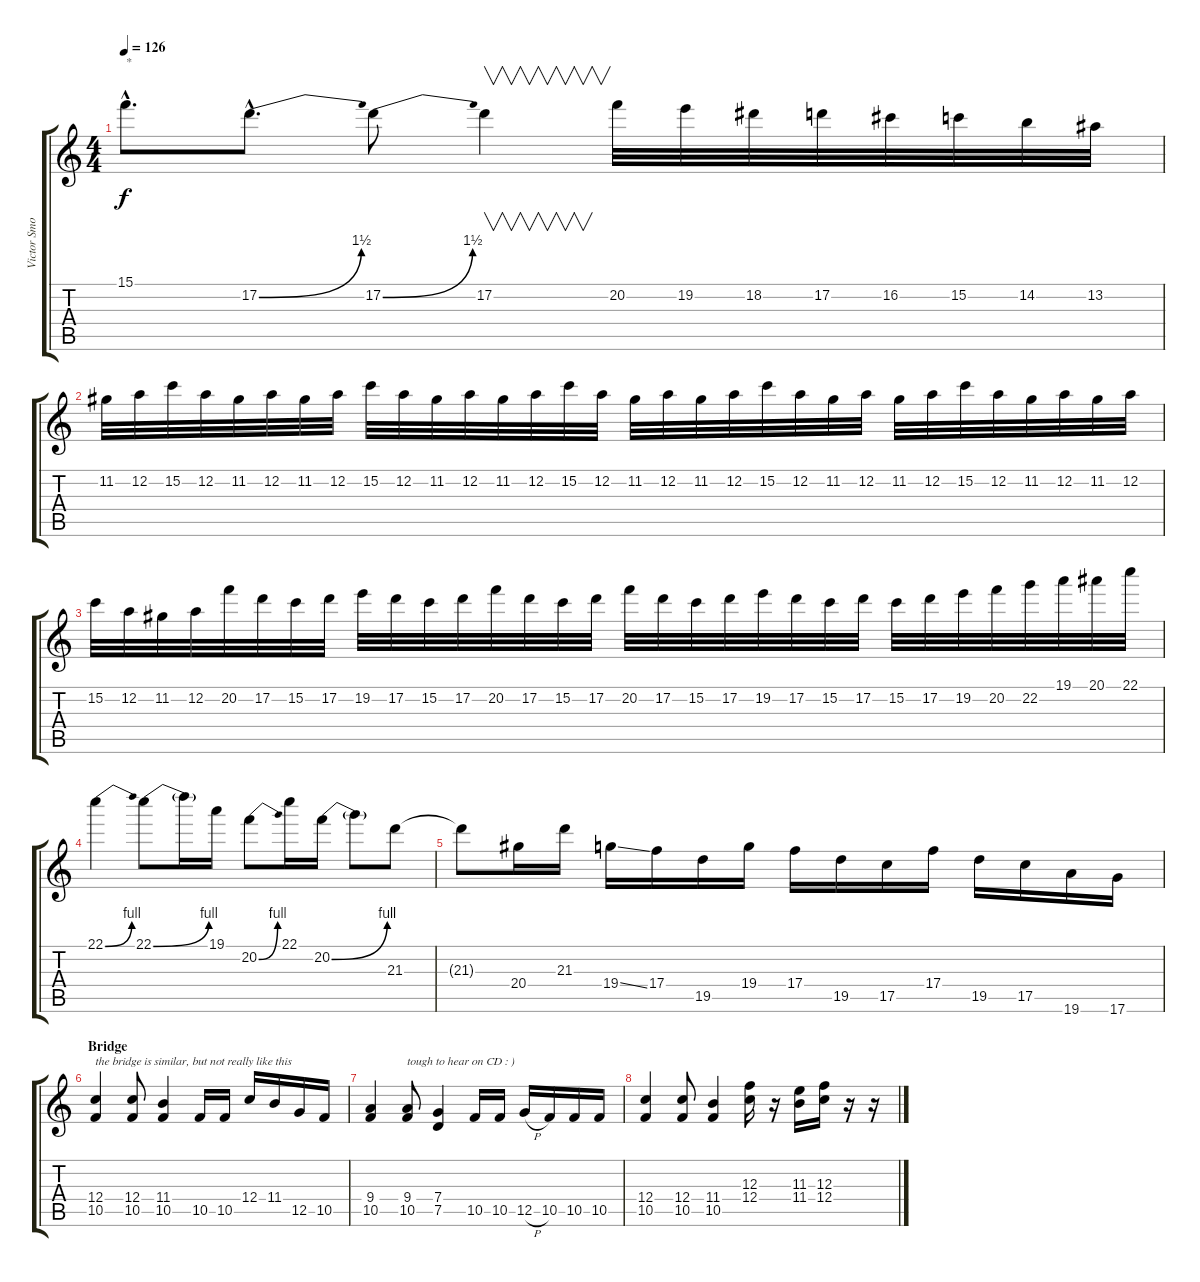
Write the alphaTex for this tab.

\track ("Victor Smolski" "Victor Smo") {instrument distortionguitar}
\staff {score tabs}
\tuning (D4 A3 F3 C3 G2 D2) {hide}
\ts (4 4)
\tempo 126
\clef g2
\ks c
15.1{hac}.8{d txt "*" dy f} 17.2{be (bend 0 0 60 6) hac}.8{d} 17.2{be (bend 0 0 60 6)}.8 17.2.4{v} 20.2.32 19.2.32 18.2.32 17.2.32 16.2.32 15.2.32 14.2.32 13.2.32 |
11.2.32 12.2.32 15.2.32 12.2.32 11.2.32 12.2.32 11.2.32 12.2.32 15.2.32 12.2.32 11.2.32 12.2.32 11.2.32 12.2.32 15.2.32 12.2.32 11.2.32 12.2.32 11.2.32 12.2.32 15.2.32 12.2.32 11.2.32 12.2.32 11.2.32 12.2.32 15.2.32 12.2.32 11.2.32 12.2.32 11.2.32 12.2.32 |
15.2.32 12.2.32 11.2.32 12.2.32 20.2.32 17.2.32 15.2.32 17.2.32 19.2.32 17.2.32 15.2.32 17.2.32 20.2.32 17.2.32 15.2.32 17.2.32 20.2.32 17.2.32 15.2.32 17.2.32 19.2.32 17.2.32 15.2.32 17.2.32 15.2.32 17.2.32 19.2.32 20.2.32 22.2.32 19.1.32 20.1.32 22.1.32 |
22.1{be (bend 0 0 60 4)}.4 22.1{be (bend 0 0 60 4)}.8 22.1{t}.16 19.1.16 20.2{be (bend 0 0 60 4)}.8 22.1.16 20.2{be (bend 0 0 60 4)}.16 20.2{t}.8 21.3.8 |
21.3{t}.8 20.4.16 21.3.16 19.4{ss}.16 17.4.16 19.5.16 19.4.16 17.4.16 19.5.16 17.5.16 17.4.16 19.5.16 17.5.16 19.6.16 17.6.16 |
\section ("" "Bridge")
(12.4 10.5).4{txt "the bridge is similar, but not really like this"} (12.4 10.5).8 (11.4 10.5).4 10.5.16 10.5.16 12.4.16 11.4.16 12.5.16 10.5.16 |
(9.4 10.5).4 (9.4 10.5).8{txt "tough to hear on CD : )"} (7.4 7.5).4 10.5.16 10.5.16 12.5{h}.16 10.5.16 10.5.16 10.5.16 |
(12.4 10.5).4 (12.4 10.5).8 (11.4 10.5).4 (12.3 12.4).16 r.16 (11.3 11.4).16 (12.3 12.4).16 r.16 r.16
